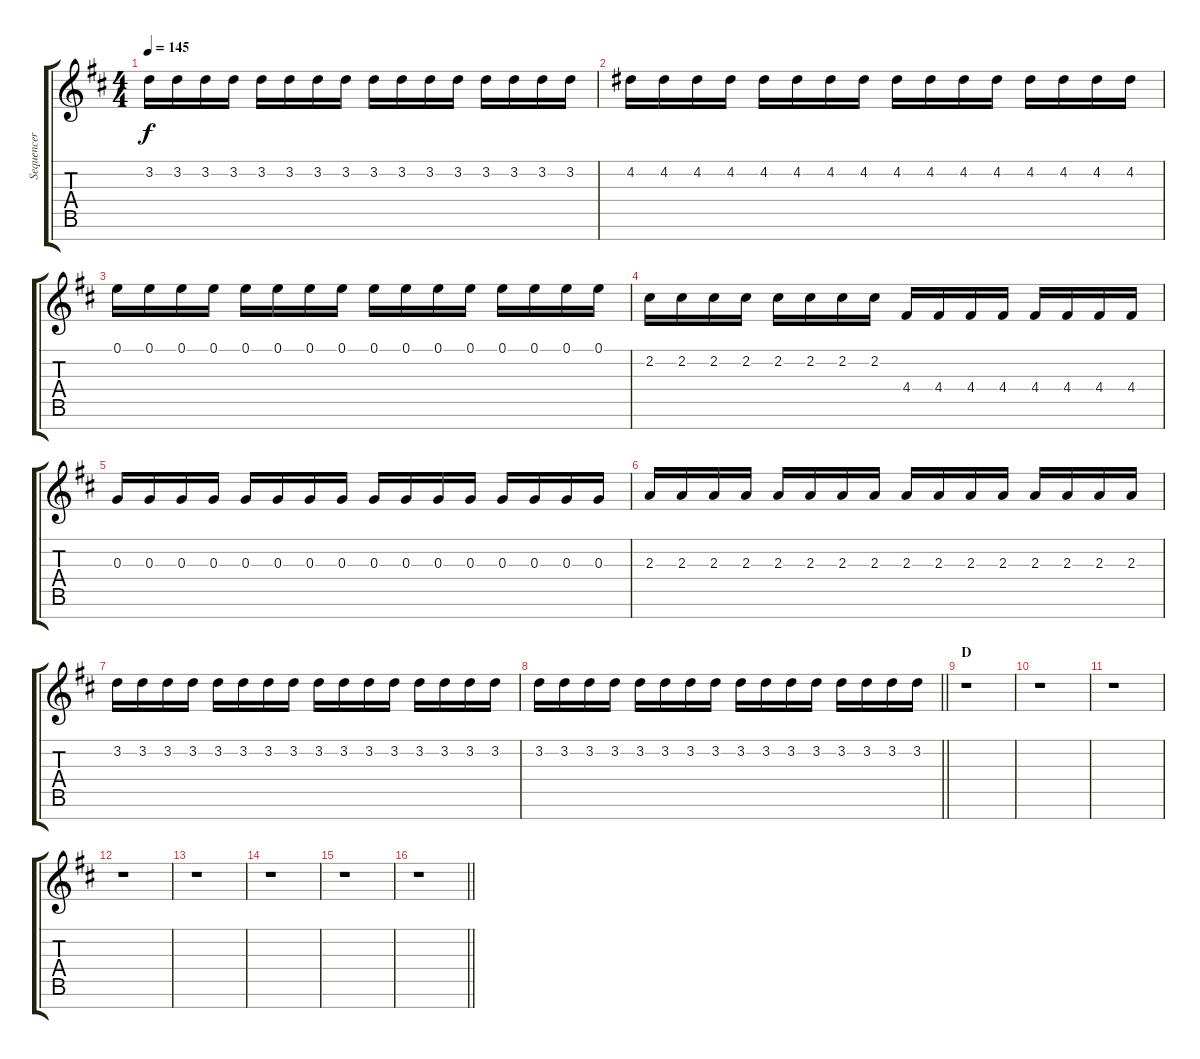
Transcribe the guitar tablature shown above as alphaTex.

\track ("Sequencer" "Sequencer") {instrument pad3polysynth}
\staff {score tabs}
\tuning (E5 B4 G4 D4 A3 E3 B2) {hide}
\ts (4 4)
\tempo 145
\clef g2
\ks d
3.2.16{dy f} 3.2.16 3.2.16 3.2.16 3.2.16 3.2.16 3.2.16 3.2.16 3.2.16 3.2.16 3.2.16 3.2.16 3.2.16 3.2.16 3.2.16 3.2.16 |
4.2.16 4.2.16 4.2.16 4.2.16 4.2.16 4.2.16 4.2.16 4.2.16 4.2.16 4.2.16 4.2.16 4.2.16 4.2.16 4.2.16 4.2.16 4.2.16 |
0.1.16 0.1.16 0.1.16 0.1.16 0.1.16 0.1.16 0.1.16 0.1.16 0.1.16 0.1.16 0.1.16 0.1.16 0.1.16 0.1.16 0.1.16 0.1.16 |
2.2.16 2.2.16 2.2.16 2.2.16 2.2.16 2.2.16 2.2.16 2.2.16 4.4.16 4.4.16 4.4.16 4.4.16 4.4.16 4.4.16 4.4.16 4.4.16 |
0.3.16 0.3.16 0.3.16 0.3.16 0.3.16 0.3.16 0.3.16 0.3.16 0.3.16 0.3.16 0.3.16 0.3.16 0.3.16 0.3.16 0.3.16 0.3.16 |
2.3.16 2.3.16 2.3.16 2.3.16 2.3.16 2.3.16 2.3.16 2.3.16 2.3.16 2.3.16 2.3.16 2.3.16 2.3.16 2.3.16 2.3.16 2.3.16 |
3.2.16 3.2.16 3.2.16 3.2.16 3.2.16 3.2.16 3.2.16 3.2.16 3.2.16 3.2.16 3.2.16 3.2.16 3.2.16 3.2.16 3.2.16 3.2.16 |
\barLineRight lightlight
3.2.16 3.2.16 3.2.16 3.2.16 3.2.16 3.2.16 3.2.16 3.2.16 3.2.16 3.2.16 3.2.16 3.2.16 3.2.16 3.2.16 3.2.16 3.2.16 |
\section ("" "D")
r.1 |
r.1 |
r.1 |
r.1 |
r.1 |
r.1 |
r.1 |
\barLineRight lightlight
r.1
